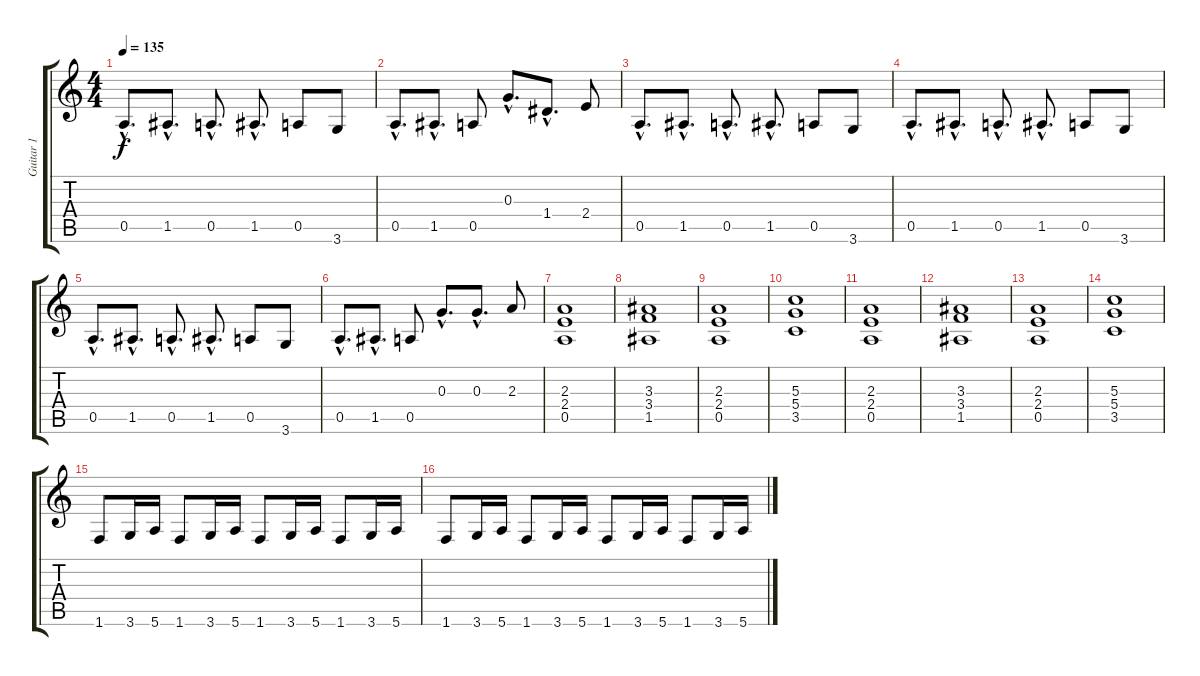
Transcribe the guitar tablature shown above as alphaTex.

\track ("Guitar 1" "Guitar 1") {instrument distortionguitar}
\staff {score tabs}
\tuning (E4 B3 G3 D3 A2 E2) {hide}
\ts (4 4)
\tempo 135
\clef g2
\ks c
0.5{hac}.8{d dy f} 1.5{hac}.8{d} 0.5{hac}.8{d} 1.5{hac}.8{d} 0.5.8 3.6.8 |
0.5{hac}.8{d} 1.5{hac}.8{d} 0.5.8 0.3{hac}.8{d} 1.4{hac}.8{d} 2.4.8 |
0.5{hac}.8{d} 1.5{hac}.8{d} 0.5{hac}.8{d} 1.5{hac}.8{d} 0.5.8 3.6.8 |
0.5{hac}.8{d} 1.5{hac}.8{d} 0.5{hac}.8{d} 1.5{hac}.8{d} 0.5.8 3.6.8 |
0.5{hac}.8{d} 1.5{hac}.8{d} 0.5{hac}.8{d} 1.5{hac}.8{d} 0.5.8 3.6.8 |
0.5{hac}.8{d} 1.5{hac}.8{d} 0.5.8 0.3{hac}.8{d} 0.3{hac}.8{d} 2.3.8 |
(2.3 2.4 0.5).1 |
(3.3 3.4 1.5).1 |
(2.3 2.4 0.5).1 |
(5.3 5.4 3.5).1 |
(2.3 2.4 0.5).1 |
(3.3 3.4 1.5).1 |
(2.3 2.4 0.5).1 |
(5.3 5.4 3.5).1 |
1.6.8 3.6.16 5.6.16 1.6.8 3.6.16 5.6.16 1.6.8 3.6.16 5.6.16 1.6.8 3.6.16 5.6.16 |
1.6.8 3.6.16 5.6.16 1.6.8 3.6.16 5.6.16 1.6.8 3.6.16 5.6.16 1.6.8 3.6.16 5.6.16
